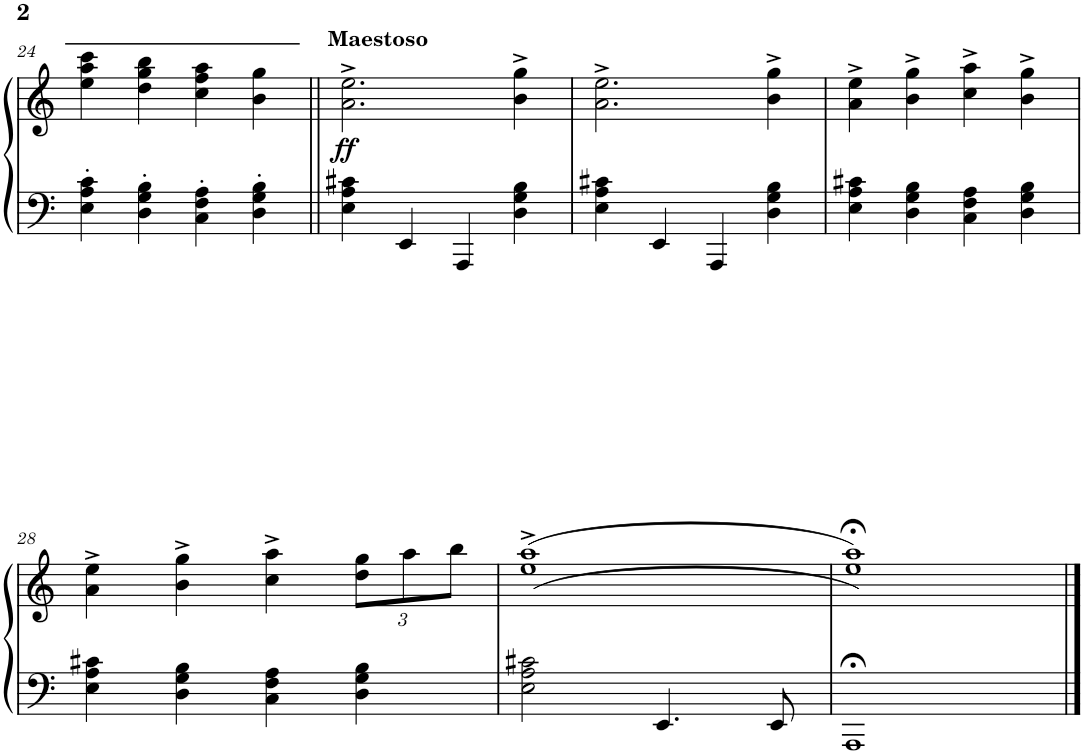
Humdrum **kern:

**kern	**kern	**dynam
*part1	*part1	*part1
*staff2	*staff1	*staff1/2
*I"Piano	*	*
*I'Pno.	*	*
!!LO:PB:g=z
*clefF4	*clefG2	*
*k[]	*k[]	*
*M4/4	*M4/4	*
=24	=24	=24
4E\' 4A\' 4c\'	4ee\ 4aa\ 4ccc\	.
4D\' 4G\' 4B\'	4dd\ 4gg\ 4bb\	.
4C\' 4F\' 4A\'	4cc\ 4ff\ 4aa\	.
4D\' 4G\' 4B\'	4b\ 4gg\	.
=25||	=25||	=25||
!	!LO:TX:a:B:t=Maestoso	!
!	!	!LO:DY:b
4E\ 4A\ 4c#X\	2.a\^ 2.ee\^	ff
4EE/	.	.
4AAA/	.	.
4D\ 4G\ 4B\	4b\^ 4gg\^	.
=26	=26	=26
4E\ 4A\ 4c#X\	2.a\^ 2.ee\^	.
4EE/	.	.
4AAA/	.	.
4D\ 4G\ 4B\	4b\^ 4gg\^	.
=27	=27	=27
4E\ 4A\ 4c#X\	4a\^ 4ee\^	.
4D\ 4G\ 4B\	4b\^ 4gg\^	.
4C\ 4F\ 4A\	4cc\^ 4aa\^	.
4D\ 4G\ 4B\	4b\^ 4gg\^	.
!!LO:LB:g=z
=28	=28	=28
4E\ 4A\ 4c#X\	4a\^ 4ee\^	.
4D\ 4G\ 4B\	4b\^ 4gg\^	.
4C\ 4F\ 4A\	4cc\^ 4aa\^	.
*	*Xbrackettup	*
4D\ 4G\ 4B\	12dd\ 12gg\L	.
.	12aa\	.
.	12bb\J	.
=29	=29	=29
2E\ 2A\ 2c#X\	((1ee^ 1aa^	.
4.EE/	.	.
8EE/	.	.
=30	=30	=30
1AAA;<	1ee;< 1aa;<))	.
==	==	==
*-	*-	*-
